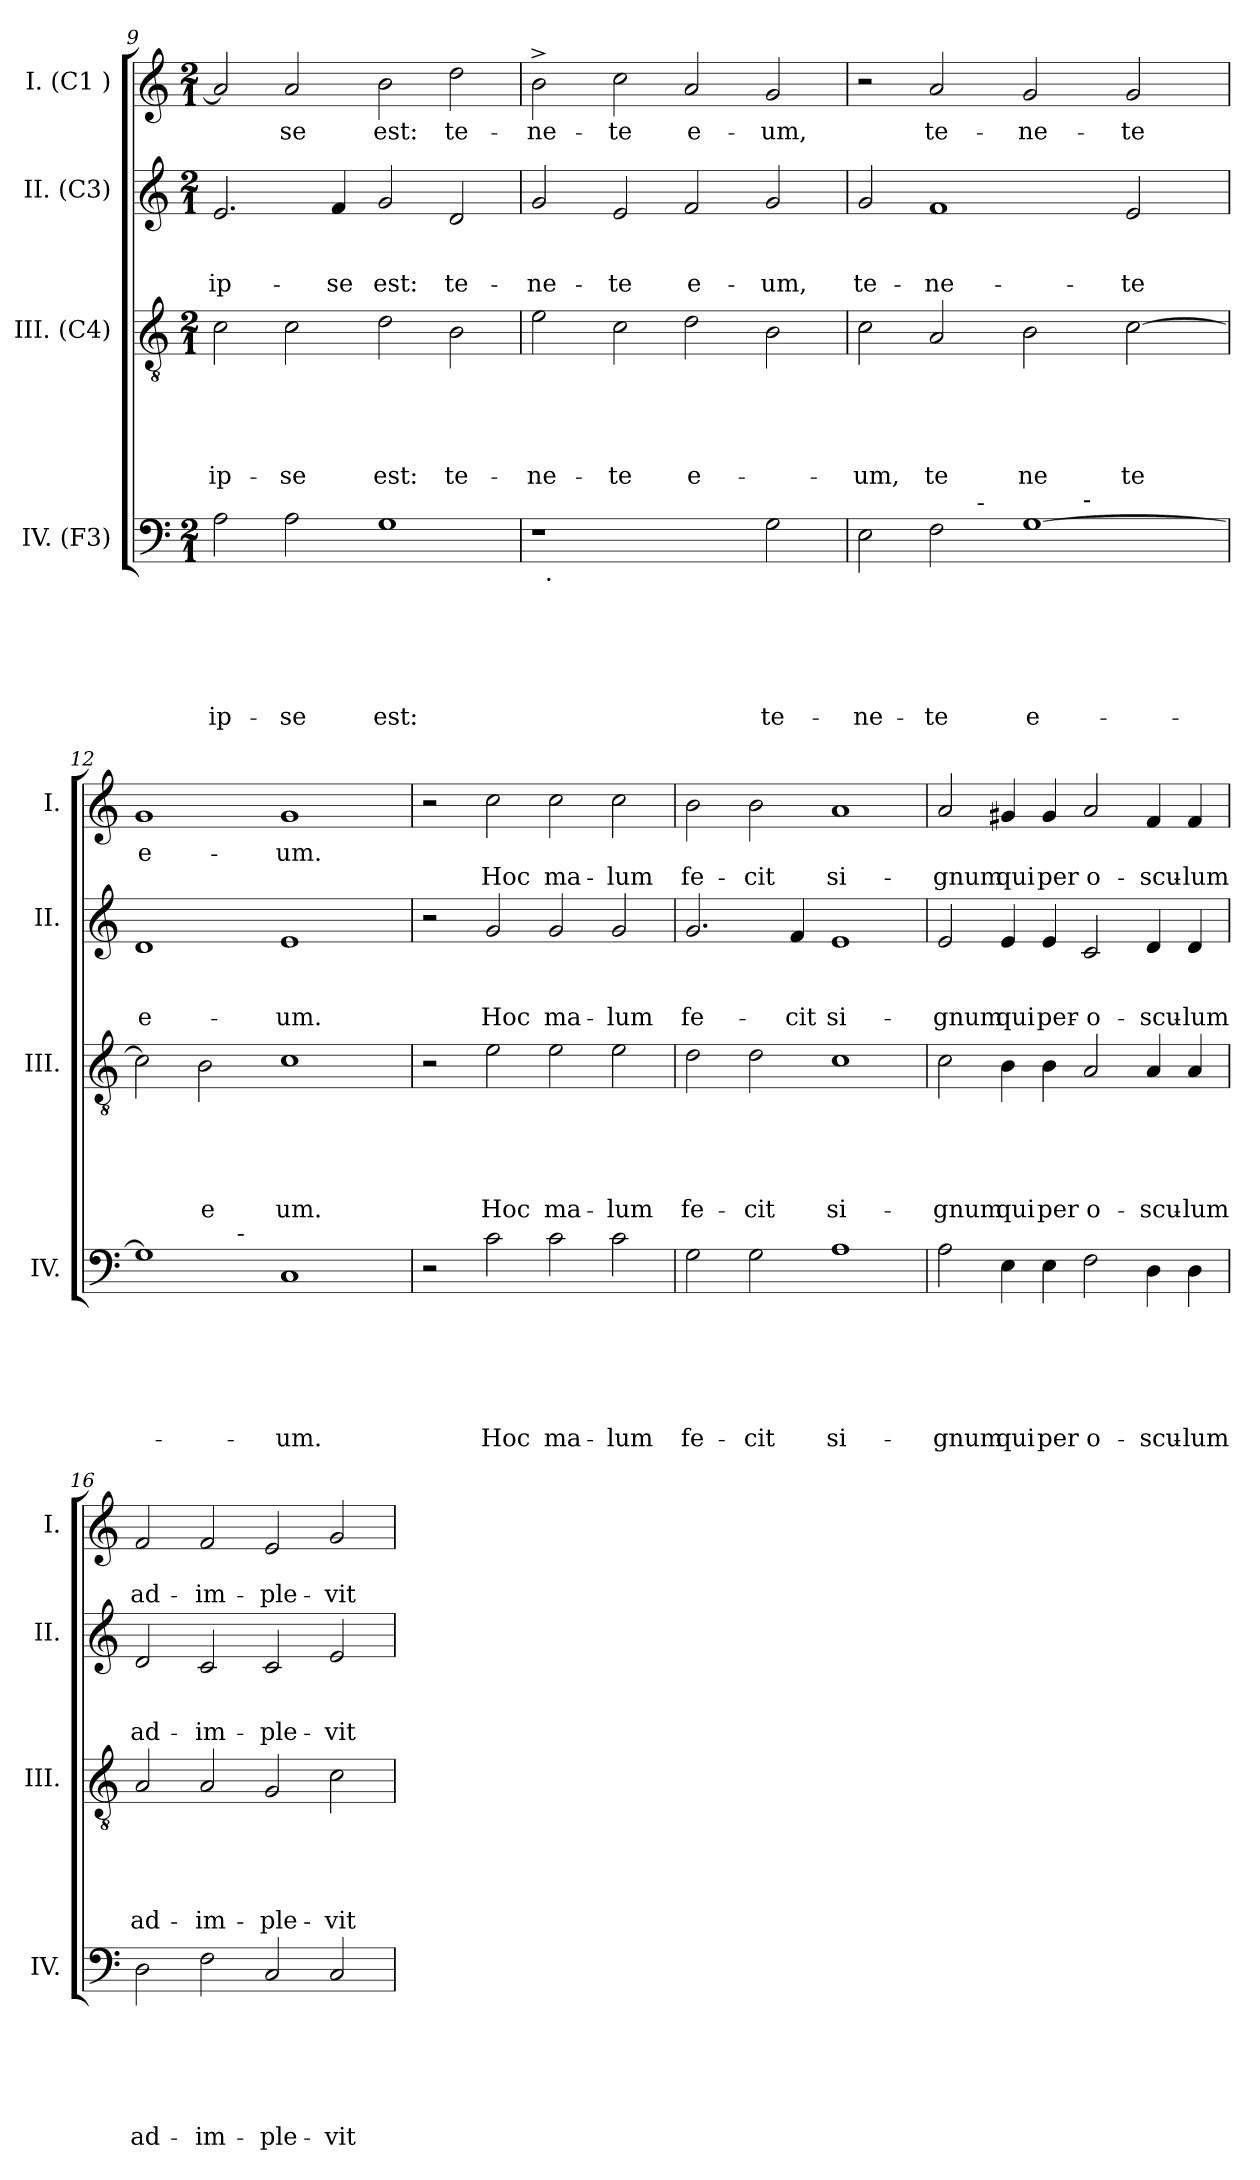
**kern	**text	**text	**text	**text	**text	**text	**kern	**text	**text	**text	**text	**text	**kern	**text	**text	**text	**kern	**text	**text
*part4	*part4	*part4	*part4	*part4	*part4	*part4	*part3	*part3	*part3	*part3	*part3	*part3	*part2	*part2	*part2	*part2	*part1	*part1	*part1
*staff4	*staff4	*staff4	*staff4	*staff4	*staff4	*staff4	*staff3	*staff3	*staff3	*staff3	*staff3	*staff3	*staff2	*staff2	*staff2	*staff2	*staff1	*staff1	*staff1
*I"IV. (F3)	*	*	*	*	*	*	*I"III. (C4)	*	*	*	*	*	*I"II. (C3)	*	*	*	*I"I. (C1 )	*	*
*I'IV.	*	*	*	*	*	*	*I'III.	*	*	*	*	*	*I'II.	*	*	*	*I'I.	*	*
*clefF4	*	*	*	*	*	*	*clefGv2	*	*	*	*	*	*clefG2	*	*	*	*clefG2	*	*
*k[]	*	*	*	*	*	*	*k[]	*	*	*	*	*	*k[]	*	*	*	*k[]	*	*
*C:	*	*	*	*	*	*	*C:	*	*	*	*	*	*C:	*	*	*	*C:	*	*
*M2/1	*	*	*	*	*	*	*M2/1	*	*	*	*	*	*M2/1	*	*	*	*M2/1	*	*
=9	=9	=9	=9	=9	=9	=9	=9	=9	=9	=9	=9	=9	=9	=9	=9	=9	=9	=9	=9
!	!	!	!	!	!	!LO:LY:b	!	!	!	!	!	!LO:LY:b	!	!	!	!LO:LY:b	!	!	!
2A\	.	.	.	.	.	ip-	2c\	.	.	.	.	ip-	2.e/	.	.	ip-	2a/]	.	.
!	!	!	!	!	!	!LO:LY:b	!	!	!	!	!	!LO:LY:b	!	!	!	!	!	!LO:LY:b	!
2A\	.	.	.	.	.	-se	2c\	.	.	.	.	-se	.	.	.	.	2a/	-se	.
!	!	!	!	!	!	!	!	!	!	!	!	!	!	!	!	!LO:LY:b:rj	!	!	!
.	.	.	.	.	.	.	.	.	.	.	.	.	4f/	.	.	-se	.	.	.
!	!	!	!	!	!	!LO:LY:b	!	!	!	!	!	!LO:LY:b	!	!	!	!LO:LY:b	!	!LO:LY:b	!
1G	.	.	.	.	.	est:	2d\	.	.	.	.	est:	2g/	.	.	est:	2b\	est:	.
!	!	!	!	!	!	!	!	!	!	!	!	!LO:LY:b	!	!	!	!LO:LY:b	!	!LO:LY:b	!
.	.	.	.	.	.	.	2B\	.	.	.	.	te-	2d/	.	.	te-	2dd\	te-	.
=10	=10	=10	=10	=10	=10	=10	=10	=10	=10	=10	=10	=10	=10	=10	=10	=10	=10	=10	=10
!	!	!	!	!	!	!	!	!	!	!	!	!LO:LY:b	!	!	!	!LO:LY:b	!	!LO:LY:b	!
*^	*	*	*	*	*	*	*	*	*	*	*	*	*	*	*	*	*	*	*
1r	32ryy	.	.	.	.	.	.	2e\	.	.	.	.	-ne-	2g/	.	.	-ne-	2b^>\	-ne-	.
!	!LO:TX:b:t=.	!	!	!	!	!	!	!	!	!	!	!	!	!	!	!	!	!	!	!
.	1ryy	.	.	.	.	.	.	.	.	.	.	.	.	.	.	.	.	.	.	.
!	!	!	!	!	!	!	!	!	!	!	!	!	!LO:LY:b	!	!	!	!LO:LY:b	!	!LO:LY:b	!
.	.	.	.	.	.	.	.	2c\	.	.	.	.	-te	2e/	.	.	-te	2cc\	-te	.
!	!	!	!	!	!	!	!	!	!	!	!	!	!LO:LY:b:rj	!	!	!	!LO:LY:b:rj	!	!LO:LY:b	!
2ryy	.	.	.	.	.	.	.	2d\	.	.	.	.	e-	2f/	.	.	e-	2a/	e-	.
.	2ryy	.	.	.	.	.	.	.	.	.	.	.	.	.	.	.	.	.	.	.
!	!	!	!	!	!	!	!LO:LY:b	!	!	!	!	!	!	!	!	!	!LO:LY:b	!	!LO:LY:b	!
2G\	.	.	.	.	.	.	te-	2B\	.	.	.	.	.	2g/	.	.	-um,	2g/	-um,	.
.	4...ryy	.	.	.	.	.	.	.	.	.	.	.	.	.	.	.	.	.	.	.
!!LO:LB:g=z
=11	=11	=11	=11	=11	=11	=11	=11	=11	=11	=11	=11	=11	=11	=11	=11	=11	=11	=11	=11	=11
!	!	!	!	!	!	!	!LO:LY:b	!	!	!	!	!	!LO:LY:b	!	!	!	!LO:LY:b	!	!	!
*	*^	*	*	*	*	*	*	*	*	*	*	*	*	*	*	*	*	*	*	*
2E\	2.ryy	1ryy	.	.	.	.	.	-ne-	2c\	.	.	.	.	-um,	2g/	.	.	te-	2r	.	.
!	!	!	!	!	!	!	!	!LO:LY:b	!	!	!	!	!	!LO:LY:b	!	!	!	!LO:LY:b	!	!LO:LY:b	!
2F\	.	.	.	.	.	.	.	-te	2A/	.	.	.	.	te	1f	.	.	-ne-	2a/	te-	.
!	!LO:TX:a:t=-	!	!	!	!	!	!	!	!	!	!	!	!	!	!	!	!	!	!	!	!
.	1ryy	.	.	.	.	.	.	.	.	.	.	.	.	.	.	.	.	.	.	.	.
!	!	!	!	!	!	!	!	!LO:LY:b:rj	!	!	!	!	!	!LO:LY:b	!	!	!	!	!	!LO:LY:b	!
[>1G	.	4ryy	.	.	.	.	.	e-	2B\	.	.	.	.	ne	.	.	.	.	2g/	-ne-	.
.	.	32ryy	.	.	.	.	.	.	.	.	.	.	.	.	.	.	.	.	.	.	.
!	!	!LO:TX:a:t=-	!	!	!	!	!	!	!	!	!	!	!	!	!	!	!	!	!	!	!
.	.	2ryy	.	.	.	.	.	.	.	.	.	.	.	.	.	.	.	.	.	.	.
!	!	!	!	!	!	!	!	!	!	!	!	!	!	!LO:LY:b	!	!	!	!LO:LY:b	!	!LO:LY:b	!
.	.	.	.	.	.	.	.	.	[>2c\	.	.	.	.	te	2e/	.	.	-te	2g/	-te	.
.	4ryy	.	.	.	.	.	.	.	.	.	.	.	.	.	.	.	.	.	.	.	.
.	.	8..ryy	.	.	.	.	.	.	.	.	.	.	.	.	.	.	.	.	.	.	.
=12	=12	=12	=12	=12	=12	=12	=12	=12	=12	=12	=12	=12	=12	=12	=12	=12	=12	=12	=12	=12	=12
!	!	!	!	!	!	!	!	!	!	!	!	!	!	!	!	!	!	!LO:LY:b:rj	!	!LO:LY:b:rj	!
*	*v	*v	*	*	*	*	*	*	*	*	*	*	*	*	*	*	*	*	*	*	*
1G]	2ryy	.	.	.	.	.	.	2c\]	.	.	.	.	.	1d	.	.	e-	1g	e-	.
!	!	!	!	!	!	!	!	!	!	!	!	!	!LO:LY:b	!	!	!	!	!	!	!
.	8..ryy	.	.	.	.	.	.	2B\	.	.	.	.	e	.	.	.	.	.	.	.
!	!LO:TX:a:t=-	!	!	!	!	!	!	!	!	!	!	!	!	!	!	!	!	!	!	!
.	1ryy	.	.	.	.	.	.	.	.	.	.	.	.	.	.	.	.	.	.	.
!	!	!	!	!	!	!	!LO:LY:b	!	!	!	!	!	!LO:LY:b	!	!	!	!LO:LY:b	!	!LO:LY:b	!
1C	.	.	.	.	.	.	-um.	1c	.	.	.	.	um.	1e	.	.	-um.	1g	-um.	.
.	4ryy	.	.	.	.	.	.	.	.	.	.	.	.	.	.	.	.	.	.	.
.	32ryy	.	.	.	.	.	.	.	.	.	.	.	.	.	.	.	.	.	.	.
*v	*v	*	*	*	*	*	*	*	*	*	*	*	*	*	*	*	*	*	*	*
=13	=13	=13	=13	=13	=13	=13	=13	=13	=13	=13	=13	=13	=13	=13	=13	=13	=13	=13	=13
2r	.	.	.	.	.	.	2r	.	.	.	.	.	2r	.	.	.	2r	.	.
!	!	!	!	!	!	!LO:LY:b	!	!	!	!	!	!LO:LY:b	!	!	!	!LO:LY:b	!	!	!LO:LY:b
2c\	.	.	.	.	.	Hoc	2e\	.	.	.	.	Hoc	2g/	.	.	Hoc	2cc\	.	Hoc
!	!	!	!	!	!	!LO:LY:b	!	!	!	!	!	!LO:LY:b	!	!	!	!LO:LY:b	!	!	!LO:LY:b
2c\	.	.	.	.	.	ma-	2e\	.	.	.	.	ma-	2g/	.	.	ma-	2cc\	.	ma-
!	!	!	!	!	!	!LO:LY:b	!	!	!	!	!	!LO:LY:b	!	!	!	!LO:LY:b	!	!	!LO:LY:b
2c\	.	.	.	.	.	-lum	2e\	.	.	.	.	-lum	2g/	.	.	-lum	2cc\	.	-lum
=14	=14	=14	=14	=14	=14	=14	=14	=14	=14	=14	=14	=14	=14	=14	=14	=14	=14	=14	=14
!	!	!	!	!	!	!LO:LY:b	!	!	!	!	!	!LO:LY:b	!	!	!	!LO:LY:b	!	!	!LO:LY:b
2G\	.	.	.	.	.	fe-	2d\	.	.	.	.	fe-	2.g/	.	.	fe-	2b\	.	fe-
!	!	!	!	!	!	!LO:LY:b	!	!	!	!	!	!LO:LY:b	!	!	!	!	!	!	!LO:LY:b
2G\	.	.	.	.	.	-cit	2d\	.	.	.	.	-cit	.	.	.	.	2b\	.	-cit
!	!	!	!	!	!	!	!	!	!	!	!	!	!	!	!	!LO:LY:b	!	!	!
.	.	.	.	.	.	.	.	.	.	.	.	.	4f/	.	.	-cit	.	.	.
!	!	!	!	!	!	!LO:LY:b	!	!	!	!	!	!LO:LY:b	!	!	!	!LO:LY:b	!	!	!LO:LY:b
1A	.	.	.	.	.	si-	1c	.	.	.	.	si-	1e	.	.	si-	1a	.	si-
=15	=15	=15	=15	=15	=15	=15	=15	=15	=15	=15	=15	=15	=15	=15	=15	=15	=15	=15	=15
!	!	!	!	!	!	!LO:LY:b	!	!	!	!	!	!LO:LY:b	!	!	!	!LO:LY:b	!	!	!LO:LY:b
2A\	.	.	.	.	.	-gnum	2c\	.	.	.	.	-gnum	2e/	.	.	-gnum	2a/	.	-gnum
!	!	!	!	!	!	!LO:LY:b	!	!	!	!	!	!LO:LY:b	!	!	!	!LO:LY:b	!	!	!LO:LY:b
4E\	.	.	.	.	.	qui	4B\	.	.	.	.	qui	4e/	.	.	qui	4g#X/	.	qui
!	!	!	!	!	!	!LO:LY:b	!	!	!	!	!	!LO:LY:b	!	!	!	!LO:LY:b	!	!	!LO:LY:b
4E\	.	.	.	.	.	per	4B\	.	.	.	.	per	4e/	.	.	per-	4g#/	.	per
!	!	!	!	!	!	!LO:LY:b	!	!	!	!	!	!LO:LY:b	!	!	!	!LO:LY:b	!	!	!LO:LY:b
2F\	.	.	.	.	.	o-	2A/	.	.	.	.	o-	2c/	.	.	-o-	2a/	.	o-
!	!	!	!	!	!	!LO:LY:b	!	!	!	!	!	!LO:LY:b	!	!	!	!LO:LY:b	!	!	!LO:LY:b
4D\	.	.	.	.	.	-scu-	4A/	.	.	.	.	-scu-	4d/	.	.	-scu-	4f/	.	-scu-
!	!	!	!	!	!	!LO:LY:b:rj	!	!	!	!	!	!LO:LY:b:rj	!	!	!	!LO:LY:b:rj	!	!	!LO:LY:b:rj
4D\	.	.	.	.	.	-lum	4A/	.	.	.	.	-lum	4d/	.	.	-lum	4f/	.	-lum
!!LO:LB:g=z
=16	=16	=16	=16	=16	=16	=16	=16	=16	=16	=16	=16	=16	=16	=16	=16	=16	=16	=16	=16
!	!	!	!	!	!	!LO:LY:b	!	!	!	!	!	!LO:LY:b	!	!	!	!LO:LY:b	!	!	!LO:LY:b
2D\	.	.	.	.	.	ad-	2A/	.	.	.	.	ad-	2d/	.	.	ad-	2f/	.	ad-
!	!	!	!	!	!	!LO:LY:b	!	!	!	!	!	!LO:LY:b	!	!	!	!LO:LY:b	!	!	!LO:LY:b
2F\	.	.	.	.	.	-im-	2A/	.	.	.	.	-im-	2c/	.	.	-im-	2f/	.	-im-
!	!	!	!	!	!	!LO:LY:b	!	!	!	!	!	!LO:LY:b	!	!	!	!LO:LY:b	!	!	!LO:LY:b
2C/	.	.	.	.	.	-ple-	2G/	.	.	.	.	-ple-	2c/	.	.	-ple-	2e/	.	-ple-
!	!	!	!	!	!	!LO:LY:b	!	!	!	!	!	!LO:LY:b	!	!	!	!LO:LY:b	!	!	!LO:LY:b
2C/	.	.	.	.	.	-vit	2c\	.	.	.	.	-vit	2e/	.	.	-vit	2g/	.	-vit
=	=	=	=	=	=	=	=	=	=	=	=	=	=	=	=	=	=	=	=
*-	*-	*-	*-	*-	*-	*-	*-	*-	*-	*-	*-	*-	*-	*-	*-	*-	*-	*-	*-
